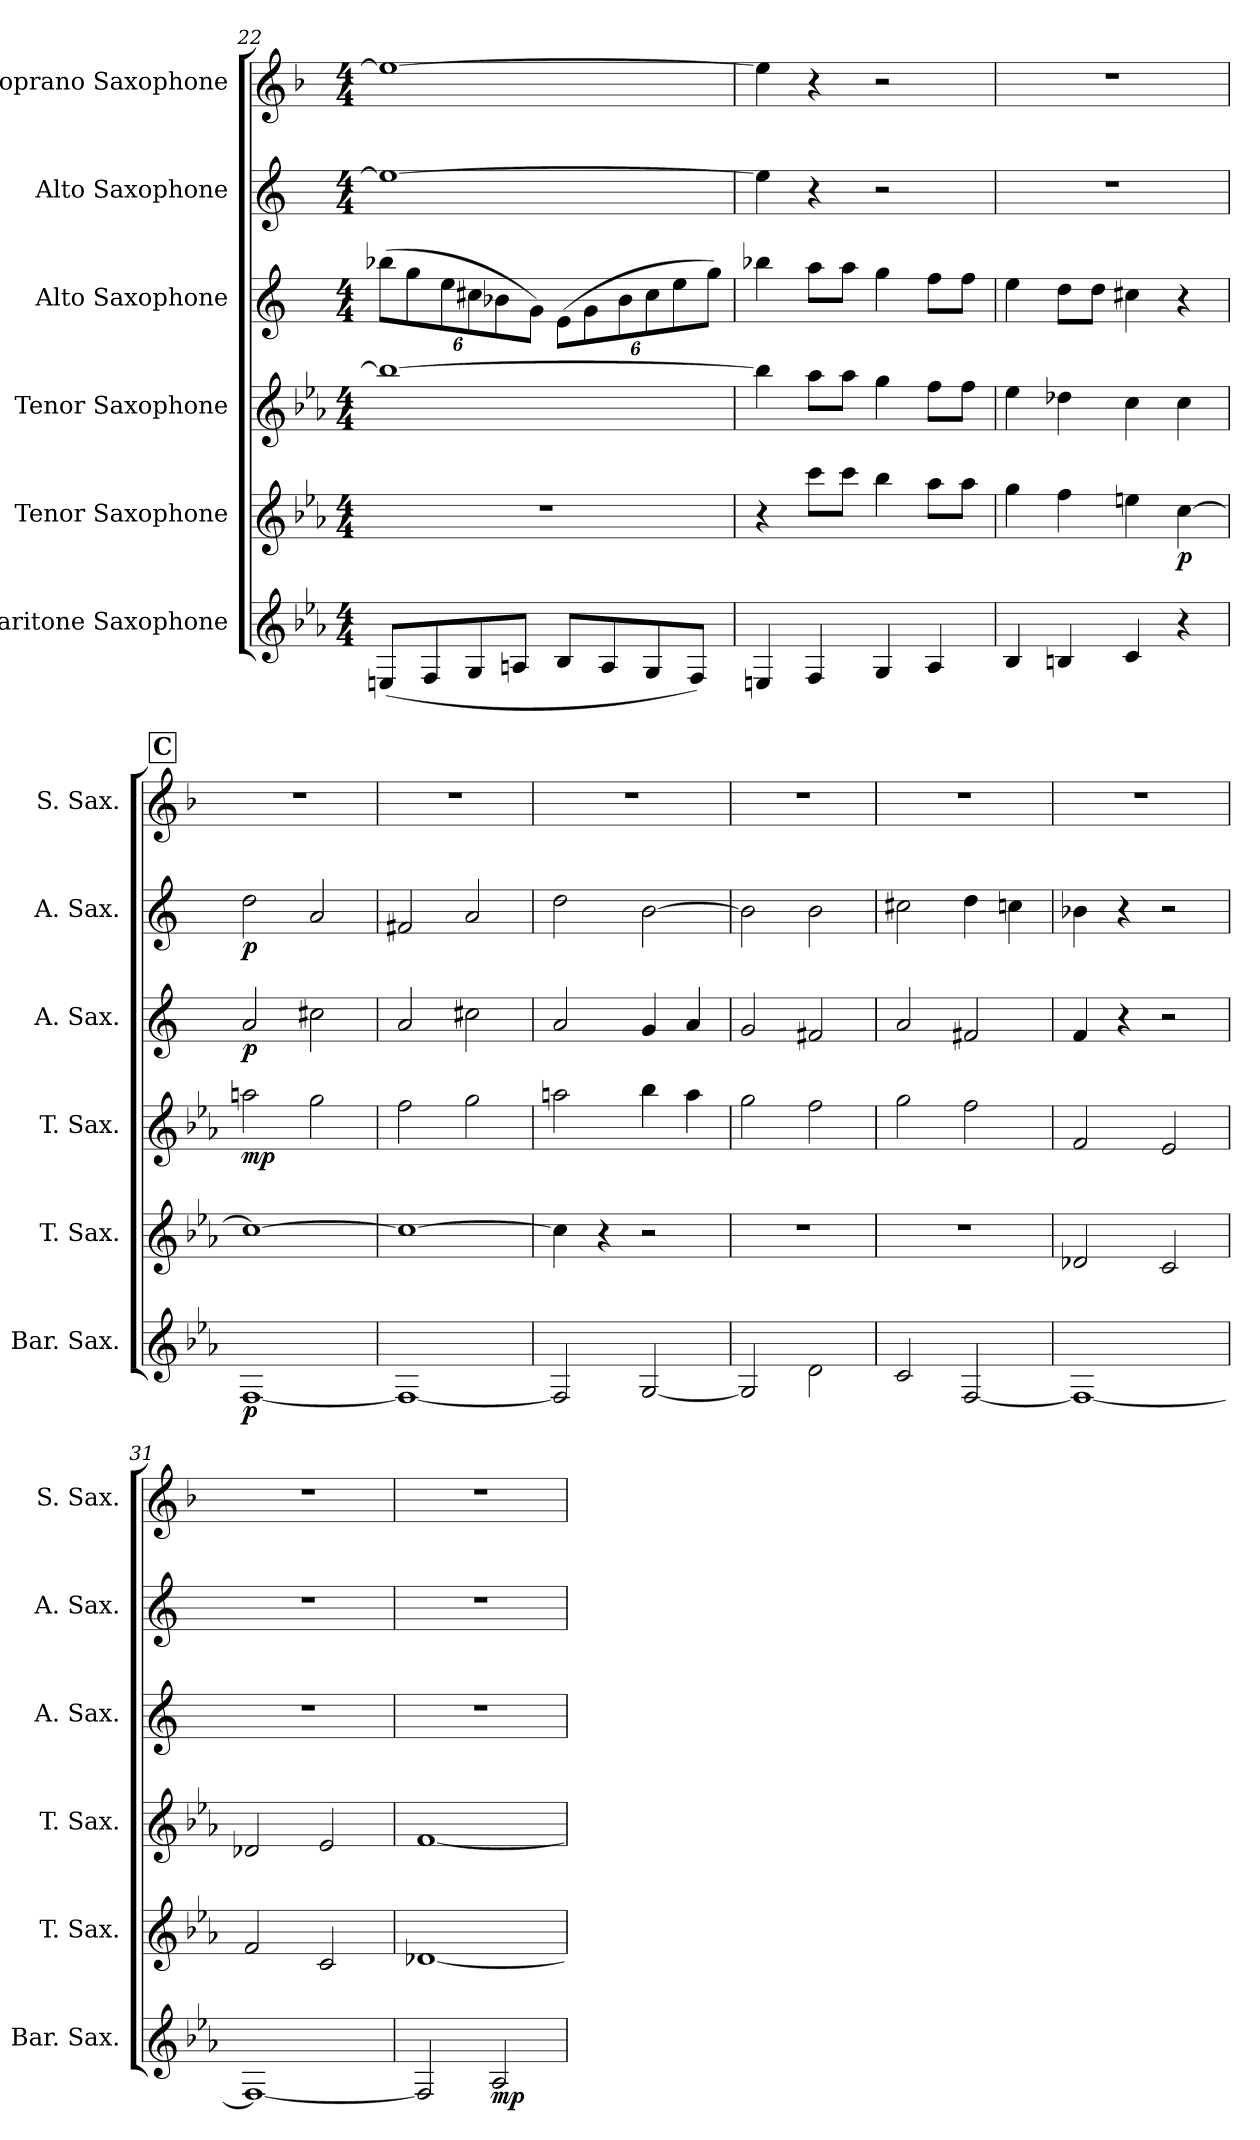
**kern	**dynam	**kern	**dynam	**kern	**dynam	**kern	**dynam	**kern	**dynam	**kern
*part6	*part6	*part5	*part5	*part4	*part4	*part3	*part3	*part2	*part2	*part1
*staff6	*staff6	*staff5	*staff5	*staff4	*staff4	*staff3	*staff3	*staff2	*staff2	*staff1
*I"Baritone Saxophone	*	*I"Tenor Saxophone	*	*I"Tenor Saxophone	*	*I"Alto Saxophone	*	*I"Alto Saxophone	*	*I"Soprano Saxophone
*I'Bar. Sax.	*	*I'T. Sax.	*	*I'T. Sax.	*	*I'A. Sax.	*	*I'A. Sax.	*	*I'S. Sax.
*clefG2	*	*clefG2	*	*clefG2	*	*clefG2	*	*clefG2	*	*clefG2
*ITrd12c21	*	*ITrd8c14	*	*ITrd8c14	*	*ITrd5c9	*	*ITrd5c9	*	*ITrd1c2
*k[b-e-a-]	*	*k[b-e-a-]	*	*k[b-e-a-]	*	*k[b-e-a-]	*	*k[b-e-a-]	*	*k[b-e-a-]
*M4/4	*	*M4/4	*	*M4/4	*	*M4/4	*	*M4/4	*	*M4/4
*	*	*	*	*	*	*Xbrackettup	*	*	*	*
=22	=22	=22	=22	=22	=22	=22	=22	=22	=22	=22
(<8EEn/L	.	1r	.	1b-_	.	(>12dd-X\L	.	1g_	.	1dd-_
.	.	.	.	.	.	12b-\	.	.	.	.
8FF/	.	.	.	.	.	.	.	.	.	.
.	.	.	.	.	.	12g\	.	.	.	.
8GG/	.	.	.	.	.	12en\	.	.	.	.
.	.	.	.	.	.	12d-X\	.	.	.	.
8AAn/J	.	.	.	.	.	.	.	.	.	.
.	.	.	.	.	.	12B-\J)	.	.	.	.
8BB-/L	.	.	.	.	.	(>12G\L	.	.	.	.
.	.	.	.	.	.	12B-\	.	.	.	.
8AA/	.	.	.	.	.	.	.	.	.	.
.	.	.	.	.	.	12d-\	.	.	.	.
8GG/	.	.	.	.	.	12e\	.	.	.	.
.	.	.	.	.	.	12g\	.	.	.	.
8FF/J)	.	.	.	.	.	.	.	.	.	.
.	.	.	.	.	.	12b-\J)	.	.	.	.
!!LO:LB:g=z
=23	=23	=23	=23	=23	=23	=23	=23	=23	=23	=23
4EEn/	.	4r	.	4b-\]	.	4dd-X\	.	4g\]	.	4dd-\]
4FF/	.	8cc\L	.	8a-\L	.	8cc\L	.	4r	.	4r
.	.	8cc\J	.	8a-\J	.	8cc\J	.	.	.	.
4GG/	.	4b-\	.	4g\	.	4b-\	.	2r	.	2r
4AA-/	.	8a-\L	.	8f\L	.	8a-\L	.	.	.	.
.	.	8a-\J	.	8f\J	.	8a-\J	.	.	.	.
=24	=24	=24	=24	=24	=24	=24	=24	=24	=24	=24
4BB-/	.	4g\	.	4e-\	.	4g\	.	1r	.	1r
4BBn/	.	4f\	.	4d-X\	.	8f\L	.	.	.	.
.	.	.	.	.	.	8f\J	.	.	.	.
4C/	.	4en\	.	4c\	.	4en\	.	.	.	.
!	!	!	!LO:DY:b	!	!	!	!	!	!	!
4r	.	[4c\	p	4c\	.	4r	.	.	.	.
!!LO:REH:place=s1:a:B:fs=14:t=C
=25	=25	=25	=25	=25	=25	=25	=25	=25	=25	=25
!	!LO:DY:b	!	!	!	!LO:DY:b	!	!LO:DY:b	!	!LO:DY:b	!
[1FF	p	1c_	.	2an\	mp	2c/	p	2f\	p	1r
.	.	.	.	2g\	.	2en\	.	2c/	.	.
=26	=26	=26	=26	=26	=26	=26	=26	=26	=26	=26
1FF_	.	1c_	.	2f\	.	2c/	.	2An/	.	1r
.	.	.	.	2g\	.	2en\	.	2c/	.	.
=27	=27	=27	=27	=27	=27	=27	=27	=27	=27	=27
2FF/]	.	4c\]	.	2an\	.	2c/	.	2f\	.	1r
.	.	4r	.	.	.	.	.	.	.	.
[2GG/	.	2r	.	4b-\	.	4B-/	.	[2d\	.	.
.	.	.	.	4a\	.	4c/	.	.	.	.
=28	=28	=28	=28	=28	=28	=28	=28	=28	=28	=28
2GG/]	.	1r	.	2g\	.	2B-/	.	2d\]	.	1r
2D\	.	.	.	2f\	.	2An/	.	2d\	.	.
=29	=29	=29	=29	=29	=29	=29	=29	=29	=29	=29
2C/	.	1r	.	2g\	.	2c/	.	2en\	.	1r
[2FF/	.	.	.	2f\	.	2An/	.	4f\	.	.
.	.	.	.	.	.	.	.	4e-X\	.	.
=30	=30	=30	=30	=30	=30	=30	=30	=30	=30	=30
1FF_	.	2D-X/	.	2F/	.	4A-/	.	4d-X\	.	1r
.	.	.	.	.	.	4r	.	4r	.	.
.	.	2C/	.	2E-/	.	2r	.	2r	.	.
!!LO:PB:g=z
=31	=31	=31	=31	=31	=31	=31	=31	=31	=31	=31
1FF_	.	2F/	.	2D-X/	.	1r	.	1r	.	1r
.	.	2C/	.	2E-/	.	.	.	.	.	.
=32	=32	=32	=32	=32	=32	=32	=32	=32	=32	=32
2FF/]	.	[1D-X	.	[1F	.	1r	.	1r	.	1r
!	!LO:DY:b	!	!	!	!	!	!	!	!	!
2AA-/	mp	.	.	.	.	.	.	.	.	.
=	=	=	=	=	=	=	=	=	=	=
*-	*-	*-	*-	*-	*-	*-	*-	*-	*-	*-
